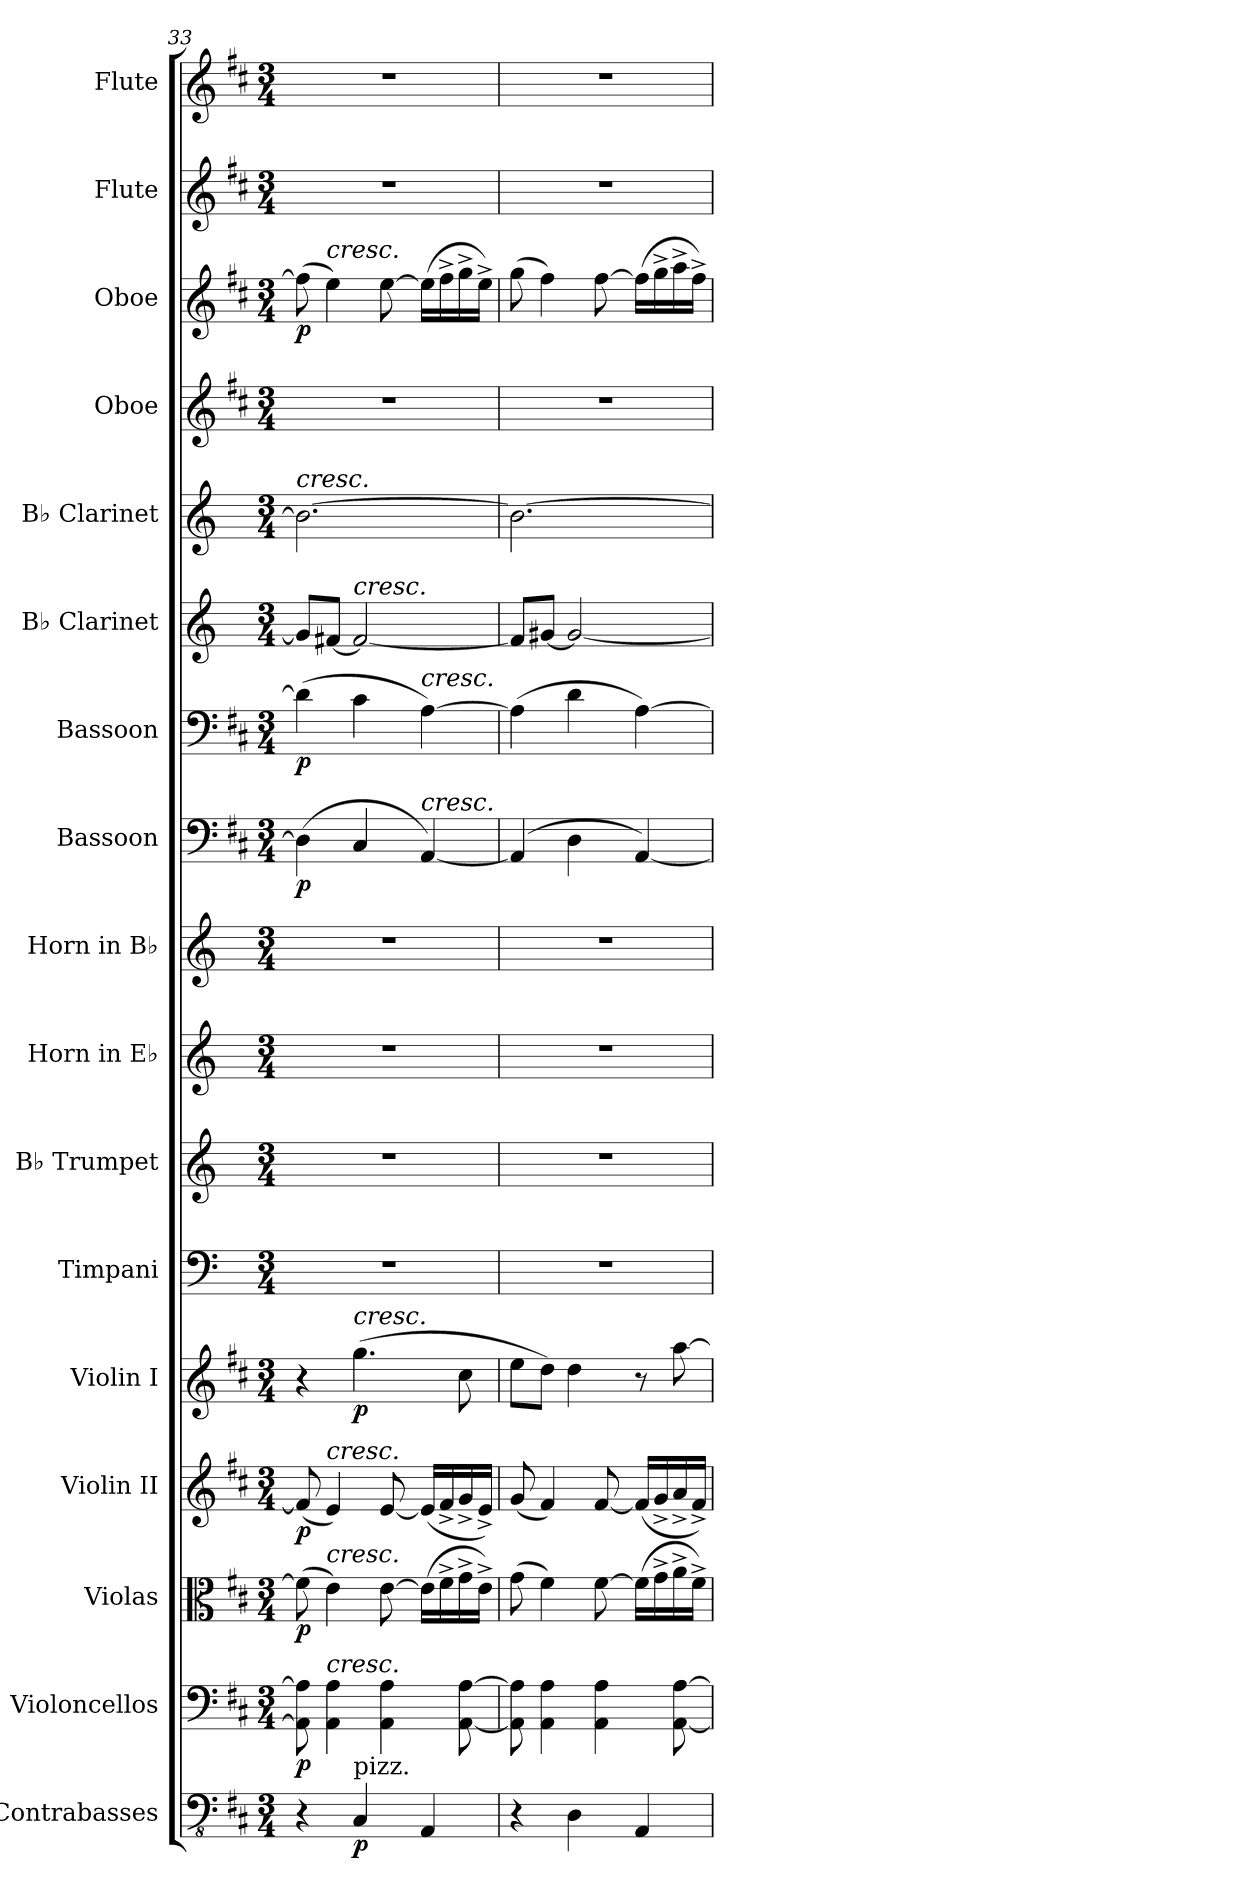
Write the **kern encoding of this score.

**kern	**dynam	**kern	**dynam	**kern	**dynam	**kern	**dynam	**kern	**dynam	**kern	**kern	**kern	**kern	**kern	**dynam	**kern	**dynam	**kern	**kern	**kern	**kern	**dynam	**kern	**kern
*part17	*part17	*part16	*part16	*part15	*part15	*part14	*part14	*part13	*part13	*part12	*part11	*part10	*part9	*part8	*part8	*part7	*part7	*part6	*part5	*part4	*part3	*part3	*part2	*part1
*staff17	*staff17	*staff16	*staff16	*staff15	*staff15	*staff14	*staff14	*staff13	*staff13	*staff12	*staff11	*staff10	*staff9	*staff8	*staff8	*staff7	*staff7	*staff6	*staff5	*staff4	*staff3	*staff3	*staff2	*staff1
*I"Contrabasses	*	*I"Violoncellos	*	*I"Violas	*	*I"Violin II	*	*I"Violin I	*	*I"Timpani	*I"B♭ Trumpet	*I"Horn in E♭	*I"Horn in B♭	*I"Bassoon	*	*I"Bassoon	*	*I"B♭ Clarinet	*I"B♭ Clarinet	*I"Oboe	*I"Oboe	*	*I"Flute	*I"Flute
*I'Cbs.	*	*I'Vcs.	*	*I'Vlas.	*	*I'Vln II.	*	*I'Vln I.	*	*I'Timp.	*I'B♭ Tpt.	*	*	*I'Bsn.	*	*I'Bsn.	*	*I'B♭ Cl.	*I'B♭ Cl.	*I'Ob.	*I'Ob.	*	*I'Fl.	*I'Fl.
*clefFv4	*	*clefF4	*	*clefC3	*	*clefG2	*	*clefG2	*	*clefF4	*clefG2	*clefG2	*clefG2	*clefF4	*	*clefF4	*	*clefG2	*clefG2	*clefG2	*clefG2	*	*clefG2	*clefG2
*	*	*	*	*	*	*	*	*	*	*	*ITrd1c2	*ITrd5c9	*ITrd1c2	*	*	*	*	*ITrd1c2	*ITrd1c2	*	*	*	*	*
*k[f#c#]	*	*k[f#c#]	*	*k[f#c#]	*	*k[f#c#]	*	*k[f#c#]	*	*k[]	*k[b-e-]	*k[b-e-a-]	*k[b-e-]	*k[f#c#]	*	*k[f#c#]	*	*k[b-e-]	*k[b-e-]	*k[f#c#]	*k[f#c#]	*	*k[f#c#]	*k[f#c#]
*M3/4	*	*M3/4	*	*M3/4	*	*M3/4	*	*M3/4	*	*M3/4	*M3/4	*M3/4	*M3/4	*M3/4	*	*M3/4	*	*M3/4	*M3/4	*M3/4	*M3/4	*	*M3/4	*M3/4
=33	=33	=33	=33	=33	=33	=33	=33	=33	=33	=33	=33	=33	=33	=33	=33	=33	=33	=33	=33	=33	=33	=33	=33	=33
!	!	!	!	!	!	!	!	!	!	!	!	!	!	!	!	!	!	!	!LO:TX:a:i:t=cresc.	!	!	!	!	!
!	!	!	!LO:DY:b	!	!LO:DY:b	!	!LO:DY:b	!	!	!	!	!	!	!	!LO:DY:b	!	!LO:DY:b	!	!	!	!	!LO:DY:b	!	!
4r	.	8AA\] 8A\]	p	(8f#\]	p	(8f#/]	p	4r	.	2.r	2.r	2.r	2.r	(4D\]	p	(4d\]	p	8f#/L]	2.a\_	2.r	(8ff#\]	p	2.r	2.r
!	!	!	!	!	!	!	!	!	!	!	!	!	!	!	!	!	!	!	!	!	!LO:TX:a:i:t=cresc.	!	!	!
!	!	!	!	!	!	!LO:TX:a:i:t=cresc.	!	!	!	!	!	!	!	!	!	!	!	!	!	!	!	!	!	!
!	!	!	!	!LO:TX:a:i:t=cresc.	!	!	!	!	!	!	!	!	!	!	!	!	!	!	!	!	!	!	!	!
!	!	!LO:TX:a:i:t=cresc.	!	!	!	!	!	!	!	!	!	!	!	!	!	!	!	!	!	!	!	!	!	!
.	.	4AA\ 4A\	.	4e\)	.	4e/)	.	.	.	.	.	.	.	.	.	.	.	[8en/J	.	.	4ee\)	.	.	.
!	!	!	!	!	!	!	!	!	!	!	!	!	!	!	!	!	!	!LO:TX:a:i:t=cresc.	!	!	!	!	!	!
!	!	!	!	!	!	!	!	!LO:TX:a:i:t=cresc.	!	!	!	!	!	!	!	!	!	!	!	!	!	!	!	!
!LO:TX:a:t=pizz.	!	!	!	!	!	!	!	!	!	!	!	!	!	!	!	!	!	!	!	!	!	!	!	!
!	!LO:DY:b	!	!	!	!	!	!	!	!LO:DY:b	!	!	!	!	!	!	!	!	!	!	!	!	!	!	!
4CC#/	p	.	.	.	.	.	.	(4.gg\	p	.	.	.	.	4C#/	.	4c#\	.	2e/_	.	.	.	.	.	.
.	.	4AA\ 4A\	.	[8e\	.	[8e/	.	.	.	.	.	.	.	.	.	.	.	.	.	.	[8ee\	.	.	.
!	!	!	!	!	!	!	!	!	!	!	!	!	!	!	!	!LO:TX:a:i:t=cresc.	!	!	!	!	!	!	!	!
!	!	!	!	!	!	!	!	!	!	!	!	!	!	!LO:TX:a:i:t=cresc.	!	!	!	!	!	!	!	!	!	!
4AAA/	.	.	.	(16e\LL]	.	(16e/LL]	.	.	.	.	.	.	.	[4AA/)	.	[4A\)	.	.	.	.	(16ee\LL]	.	.	.
.	.	.	.	16f#^\	.	16f#^/	.	.	.	.	.	.	.	.	.	.	.	.	.	.	16ff#^\	.	.	.
.	.	[8AA\ [8A\	.	16g^\	.	16g^/	.	8cc#\	.	.	.	.	.	.	.	.	.	.	.	.	16gg^\	.	.	.
.	.	.	.	16e^\JJ)	.	16e^/JJ)	.	.	.	.	.	.	.	.	.	.	.	.	.	.	16ee^\JJ)	.	.	.
!!LO:PB:g=z
=34	=34	=34	=34	=34	=34	=34	=34	=34	=34	=34	=34	=34	=34	=34	=34	=34	=34	=34	=34	=34	=34	=34	=34	=34
4r	.	8AA\] 8A\]	.	(8g\	.	(8g/	.	8ee\L	.	2.r	2.r	2.r	2.r	(4AA/]	.	(4A\]	.	8e/L]	2.a\_	2.r	(8gg\	.	2.r	2.r
.	.	4AA\ 4A\	.	4f#\)	.	4f#/)	.	8dd\J)	.	.	.	.	.	.	.	.	.	[8f#X/J	.	.	4ff#\)	.	.	.
4DD\	.	.	.	.	.	.	.	4dd\	.	.	.	.	.	4D\	.	4d\	.	2f#/_	.	.	.	.	.	.
.	.	4AA\ 4A\	.	[8f#\	.	[8f#/	.	.	.	.	.	.	.	.	.	.	.	.	.	.	[8ff#\	.	.	.
4AAA/	.	.	.	(16f#\LL]	.	(16f#/LL]	.	8r	.	.	.	.	.	[4AA/)	.	[4A\)	.	.	.	.	(16ff#\LL]	.	.	.
.	.	.	.	16g^\	.	16g^/	.	.	.	.	.	.	.	.	.	.	.	.	.	.	16gg^\	.	.	.
.	.	[8AA\ [8A\	.	16a^\	.	16a^/	.	[8aa\	.	.	.	.	.	.	.	.	.	.	.	.	16aa^\	.	.	.
.	.	.	.	16f#^\JJ)	.	16f#^/JJ)	.	.	.	.	.	.	.	.	.	.	.	.	.	.	16ff#^\JJ)	.	.	.
=	=	=	=	=	=	=	=	=	=	=	=	=	=	=	=	=	=	=	=	=	=	=	=	=
*-	*-	*-	*-	*-	*-	*-	*-	*-	*-	*-	*-	*-	*-	*-	*-	*-	*-	*-	*-	*-	*-	*-	*-	*-
